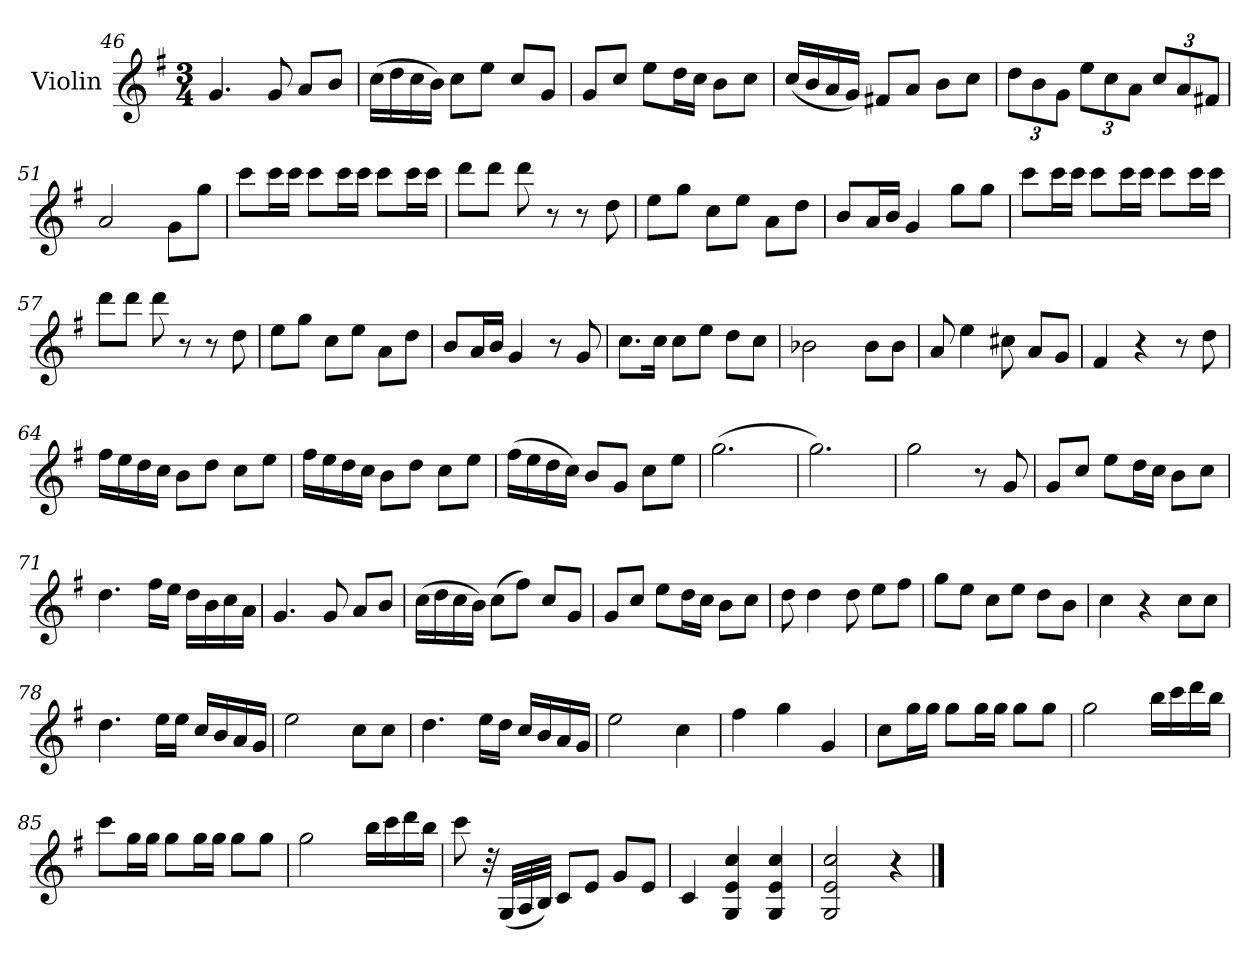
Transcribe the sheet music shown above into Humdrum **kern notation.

**kern
*part1
*staff1
*I"Violin
*I'Vln.
*clefG2
*k[f#]
*M3/4
=46
4.g/
8g/
8a/L
8b/J
!!LO:LB:g=z
=47
(>16cc\LL
16dd\
16cc\
16b\JJ)
8cc\L
8ee\J
8cc/L
8g/J
=48
8g/L
8cc/J
8ee\L
16dd\L
16cc\JJ
8b\L
8cc\J
=49
(<16cc/LL
16b/
16a/
16g/JJ)
8f#X/L
8a/J
8b\L
8cc\J
=50
*Xbrackettup
12dd\L
12b\
12g\J
12ee\L
12cc\
12a\J
12cc/L
12a/
12f#X/J
=51
2a/
8g\L
8gg\J
!!LO:PB:g=z
=52
8ccc\L
16ccc\L
16ccc\JJ
8ccc\L
16ccc\L
16ccc\JJ
8ccc\L
16ccc\L
16ccc\JJ
=53
8ddd\L
8ddd\J
8ddd\
8r
8r
8dd\
=54
8ee\L
8gg\J
8cc\L
8ee\J
8a\L
8dd\J
=55
8b/L
16a/L
16b/JJ
4g/
8gg\L
8gg\J
=56
8ccc\L
16ccc\L
16ccc\JJ
8ccc\L
16ccc\L
16ccc\JJ
8ccc\L
16ccc\L
16ccc\JJ
!!LO:LB:g=z
=57
8ddd\L
8ddd\J
8ddd\
8r
8r
8dd\
=58
8ee\L
8gg\J
8cc\L
8ee\J
8a\L
8dd\J
=59
8b/L
16a/L
16b/JJ
4g/
8r
8g/
=60
8.cc\L
16cc\Jk
8cc\L
8ee\J
8dd\L
8cc\J
=61
2b-X\
8b-\L
8b-\J
=62
8a/
4ee\
8cc#X\
8a/L
8g/J
!!LO:LB:g=z
=63
4f#/
4r
8r
8dd\
=64
16ff#\LL
16ee\
16dd\
16cc\JJ
8b\L
8dd\J
8cc\L
8ee\J
=65
16ff#\LL
16ee\
16dd\
16cc\JJ
8b\L
8dd\J
8cc\L
8ee\J
=66
(>16ff#\LL
16ee\
16dd\
16cc\JJ)
8b/L
8g/J
8cc\L
8ee\J
=67
(>2.gg\
=68
2.gg\)
!!LO:LB:g=z
=69
2gg\
8r
8g/
=70
8g/L
8cc/J
8ee\L
16dd\L
16cc\JJ
8b\L
8cc\J
=71
4.dd\
16ff#\LL
16ee\JJ
16dd\LL
16b\
16cc\
16a\JJ
=72
4.g/
8g/
8a/L
8b/J
=73
(>16cc\LL
16dd\
16cc\
16b\JJ)
(>8cc\L
8ff#\J)
8cc/L
8g/J
!!LO:LB:g=z
=74
8g/L
8cc/J
8ee\L
16dd\L
16cc\JJ
8b\L
8cc\J
=75
8dd\
4dd\
8dd\
8ee\L
8ff#\J
=76
8gg\L
8ee\J
8cc\L
8ee\J
8dd\L
8b\J
=77
4cc\
4r
8cc\L
8cc\J
=78
4.dd\
16ee\LL
16ee\JJ
16cc/LL
16b/
16a/
16g/JJ
=79
2ee\
8cc\L
8cc\J
!!LO:LB:g=z
=80
4.dd\
16ee\LL
16dd\JJ
16cc/LL
16b/
16a/
16g/JJ
=81
2ee\
4cc\
=82
4ff#\
4gg\
4g/
=83
8cc\L
16gg\L
16gg\JJ
8gg\L
16gg\L
16gg\JJ
8gg\L
8gg\J
=84
2gg\
16bb\LL
16ccc\
16ddd\
16bb\JJ
=85
8ccc\L
16gg\L
16gg\JJ
8gg\L
16gg\L
16gg\JJ
8gg\L
8gg\J
!!LO:LB:g=z
=86
2gg\
16bb\LL
16ccc\
16ddd\
16bb\JJ
=87
8ccc\
32r
(<32G/LLL
32A/
32B/JJJ)
8c/L
8e/J
8g/L
8e/J
=88
4c/
4G/ 4e/ 4cc/
4G/ 4e/ 4cc/
=89
2G/ 2e/ 2cc/
4r
==
*-
